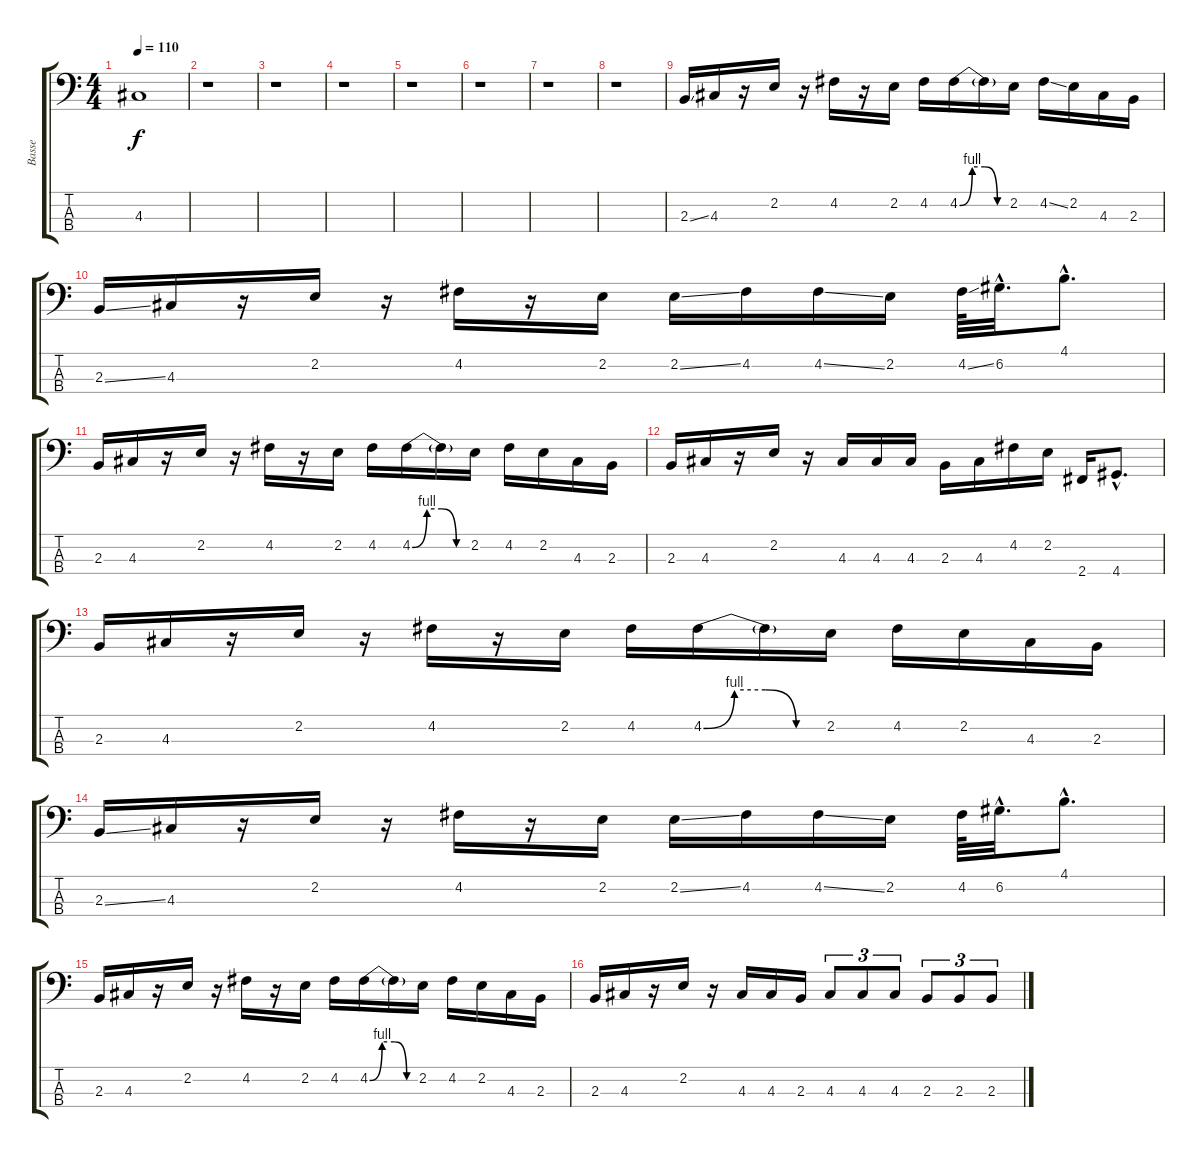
\track ("Basse" "Basse") {instrument electricbassfinger}
\staff {score tabs}
\tuning (G2 D2 A1 E1) {hide}
\ts (4 4)
\tempo 110
\clef f4
\ks c
4.3.1{dy f} |
r.1 |
r.1 |
r.1 |
r.1 |
r.1 |
r.1 |
r.1 |
2.3{ss}.16 4.3.16 r.16 2.2.16 r.16 4.2.16 r.16 2.2.16 4.2.16 4.2{be (custom 0 0 15 4 30 4 45 0 60 0)}.16 4.2{t}.16 2.2.16 4.2{ss}.16 2.2.16 4.3.16 2.3.16 |
2.3{ss}.16 4.3.16 r.16 2.2.16 r.16 4.2.16 r.16 2.2.16 2.2{ss}.16 4.2.16 4.2{ss}.16 2.2.16 4.2{ss}.64 6.2{hac}.32{d} 4.1{hac}.8{d} |
2.3.16 4.3.16 r.16 2.2.16 r.16 4.2.16 r.16 2.2.16 4.2.16 4.2{be (custom 0 0 15 4 30 4 45 0 60 0)}.16 4.2{t}.16 2.2.16 4.2.16 2.2.16 4.3.16 2.3.16 |
2.3.16 4.3.16 r.16 2.2.16 r.16 4.3.16 4.3.16 4.3.16 2.3.16 4.3.16 4.2.16 2.2.16 2.4.16 4.4{hac}.8{d} |
2.3.16 4.3.16 r.16 2.2.16 r.16 4.2.16 r.16 2.2.16 4.2.16 4.2{be (custom 0 0 15 4 30 4 45 0 60 0)}.16 4.2{t}.16 2.2.16 4.2.16 2.2.16 4.3.16 2.3.16 |
2.3{ss}.16 4.3.16 r.16 2.2.16 r.16 4.2.16 r.16 2.2.16 2.2{ss}.16 4.2.16 4.2{ss}.16 2.2.16 4.2.64 6.2{hac}.32{d} 4.1{hac}.8{d} |
2.3.16 4.3.16 r.16 2.2.16 r.16 4.2.16 r.16 2.2.16 4.2.16 4.2{be (custom 0 0 15 4 30 4 45 0 60 0)}.16 4.2{t}.16 2.2.16 4.2.16 2.2.16 4.3.16 2.3.16 |
2.3.16 4.3.16 r.16 2.2.16 r.16 4.3.16 4.3.16 2.3.16 4.3.8{tu (3 2)} 4.3.8{tu (3 2)} 4.3.8{tu (3 2)} 2.3.8{tu (3 2)} 2.3.8{tu (3 2)} 2.3.8{tu (3 2)}
